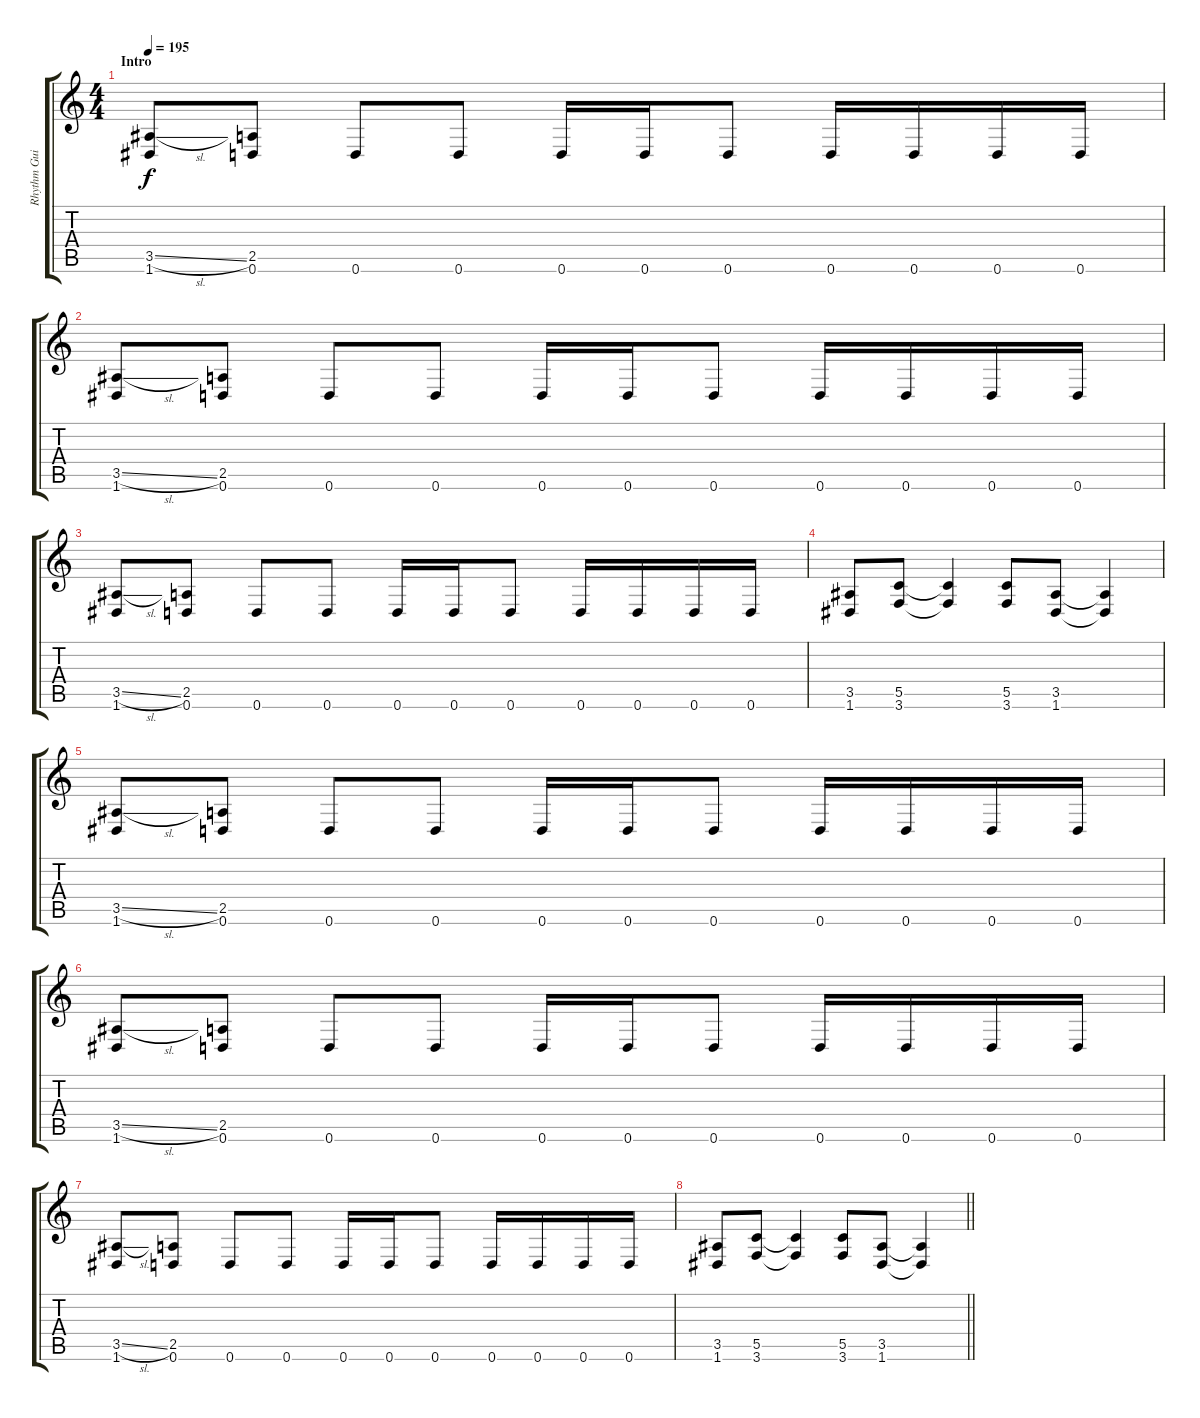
\track ("Rhythm Guitar" "Rhythm Gui") {instrument distortionguitar}
\staff {score tabs}
\tuning (D4 A3 F3 C3 G2 D2) {hide}
\ts (4 4)
\section ("" "Intro")
\tempo 195
\clef g2
\ks c
(3.5{sl} 1.6).8{dy f instrument distortionguitar} (2.5 0.6).8 0.6.8 0.6.8 0.6.16 0.6.16 0.6.8 0.6.16 0.6.16 0.6.16 0.6.16 |
(3.5{sl} 1.6).8 (2.5 0.6).8 0.6.8 0.6.8 0.6.16 0.6.16 0.6.8 0.6.16 0.6.16 0.6.16 0.6.16 |
(3.5{sl} 1.6).8 (2.5 0.6).8 0.6.8 0.6.8 0.6.16 0.6.16 0.6.8 0.6.16 0.6.16 0.6.16 0.6.16 |
(3.5 1.6).8 (5.5 3.6).8 (5.5{t} 3.6{t}).4 (5.5 3.6).8 (3.5 1.6).8 (3.5{t} 1.6{t}).4 |
(3.5{sl} 1.6).8 (2.5 0.6).8 0.6.8 0.6.8 0.6.16 0.6.16 0.6.8 0.6.16 0.6.16 0.6.16 0.6.16 |
(3.5{sl} 1.6).8 (2.5 0.6).8 0.6.8 0.6.8 0.6.16 0.6.16 0.6.8 0.6.16 0.6.16 0.6.16 0.6.16 |
(3.5{sl} 1.6).8 (2.5 0.6).8 0.6.8 0.6.8 0.6.16 0.6.16 0.6.8 0.6.16 0.6.16 0.6.16 0.6.16 |
\barLineRight lightlight
(3.5 1.6).8 (5.5 3.6).8 (5.5{t} 3.6{t}).4 (5.5 3.6).8 (3.5 1.6).8 (3.5{t} 1.6{t}).4
